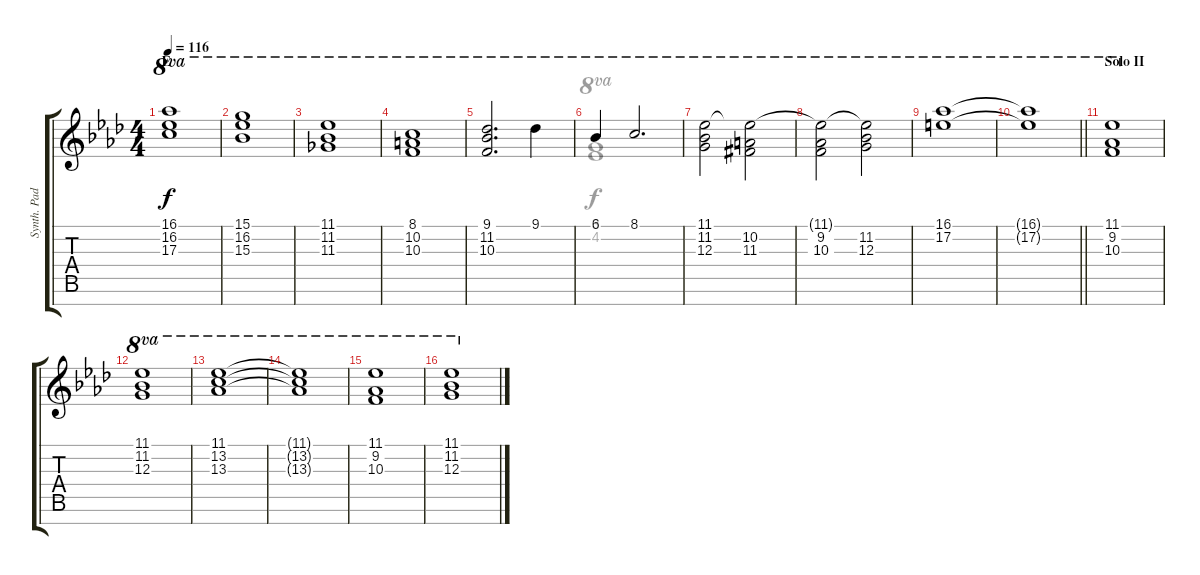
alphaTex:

\track ("Synth. Pad I" "Synth. Pad") {instrument pad2warm}
\staff {score tabs}
\tuning (E5 B4 G4 D4 A3 E3 B2) {hide}
\voice
\ts (4 4)
\section ("" "E")
\tempo 116
\clef g2
\ks ab
(16.1 16.2 17.3).1{ot 8va dy f} |
(15.1 16.2 15.3).1{ot 8va} |
(11.1 11.2 11.3).1{ot 8va} |
(8.1 10.2 10.3).1{ot 8va} |
(9.1 11.2 10.3).2{d ot 8va} 9.1.4{ot 8va} |
6.1.4{ot 8va} 8.1.2{d ot 8va} |
(11.1 11.2 12.3).2{ot 8va} (11.1{t} 10.2 11.3{acc #}).2{ot 8va} |
(11.1{t} 9.2 10.3).2{ot 8va} (11.1{t} 11.2 12.3).2{ot 8va} |
(16.1 17.2).1{ot 8va} |
\barLineRight lightlight
(16.1{t} 17.2{t}).1{ot 8va} |
\section ("" "Solo II")
(11.1 9.2 10.3).1{ot 8va} |
(11.1 11.2 12.3).1{ot 8va} |
(11.1 13.2 13.3).1{ot 8va} |
(11.1{t} 13.2{t} 13.3{t}).1{ot 8va} |
(11.1 9.2 10.3).1{ot 8va} |
(11.1 11.2 12.3).1{ot 8va}
\voice
\clef g2
\ottava regular
\simile none
\ks ab
|
|
|
|
|
(3.1 4.2).1{ot 8va} |
|
|
|
\barLineRight lightlight
|
|
|
|
|
|
